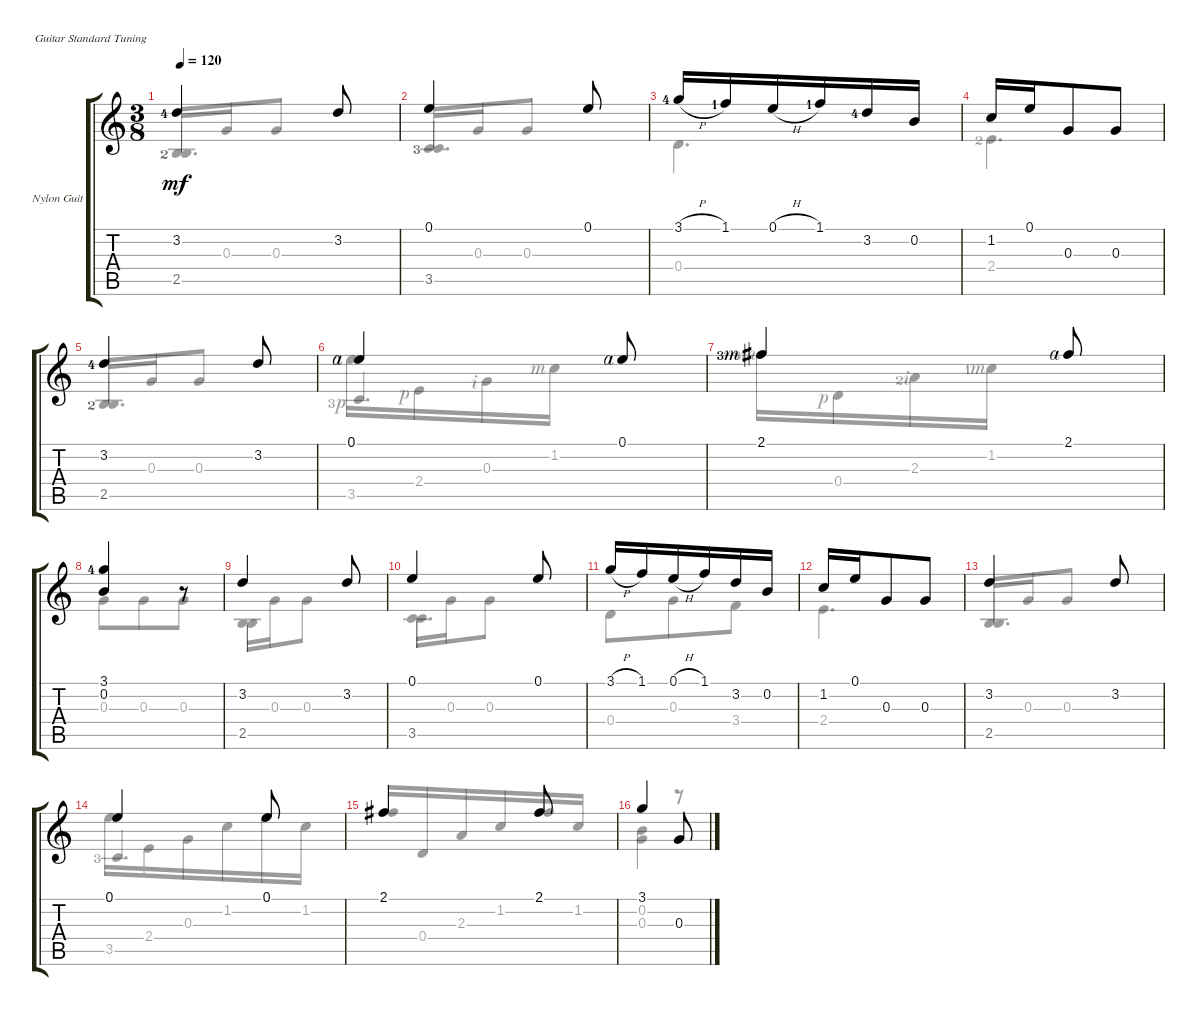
\defaultSystemsLayout 4
\bracketExtendMode groupsimilarinstruments
\firstSystemTrackNameOrientation horizontal
\otherSystemsTrackNameOrientation horizontal
\track ("Nylon Guitar" "Nylon Guit") {instrument acousticguitarsteel}
\staff {score tabs}
\tuning (E4 B3 G3 D3 A2 E2)
\voice
\ts (3 8)
\tempo 120
\clef g2
\ks c
3.2{lf 5}.4{dy mf} 3.2.8 |
0.1.4 0.1.8 |
3.1{h lf 5}.16 1.1{lf 2}.16 0.1{h}.16 1.1{lf 2}.16 3.2{lf 5}.16 0.2.16 |
1.2.16 0.1.16 0.3.8 0.3.8 |
3.2{lf 5}.4 3.2.8 |
0.1{rf 4}.4 0.1{rf 4}.8 |
2.1{lf 4 rf 3}.4 2.1{rf 4}.8 |
(3.1{lf 5} 0.2).4 r.8 |
3.2.4 3.2.8 |
0.1.4 0.1.8 |
3.1{h}.16 1.1.16 0.1{h}.16 1.1.16 3.2.16 0.2.16 |
1.2.16 0.1.16 0.3.8 0.3.8 |
3.2.4 3.2.8 |
0.1.4 0.1.8 |
2.1.4 2.1.8 |
3.1.4 0.3.8
\voice
\clef g2
\ottava regular
\simile none
\ks c
2.5{lf 3}.4{d dy mf beam invert} |
3.5{lf 4}.4{d beam invert} |
0.4.4{d} |
2.4{lf 3}.4{d} |
2.5{lf 3}.4{d beam invert} |
3.5{lf 4 rf 1}.4{d beam invert} |
2.1{lf 4 rf 3}.16 0.4{rf 1}.16 2.3{lf 3 rf 2}.16 1.2{lf 2 rf 3}.16 |
0.3.8 0.3.8 0.3.8 |
2.5.16 0.3.16 0.3.8 |
3.5.16 0.3.16 0.3.8 |
0.4.8 0.3.8 3.4.8 |
2.4.4{d} |
2.5.4{d beam invert} |
3.5{lf 4}.4{d beam invert} |
|
(0.2 0.3).4 r.8
\voice
\clef g2
\ottava regular
\simile none
\ks c
2.5{lf 3}.16{dy mf beam invert} 0.3.16 0.3.8 |
3.5{lf 4}.16{beam invert} 0.3.16 0.3.8 |
|
|
2.5{lf 3}.16{beam invert} 0.3.16 0.3.8 |
0.1{rf 4}.16 2.4{rf 1}.16 0.3{rf 2}.16 1.2{rf 3}.16 |
|
|
2.5.4 |
3.5.4{d} |
|
|
2.5.16{beam invert} 0.3.16 0.3.8 |
0.1.16 2.4.16 0.3.16 1.2.16 0.1.16 1.2.16 |
2.1.16{beam invert} 0.4.16 2.3.16 1.2.16 2.1.16 1.2.16 |
